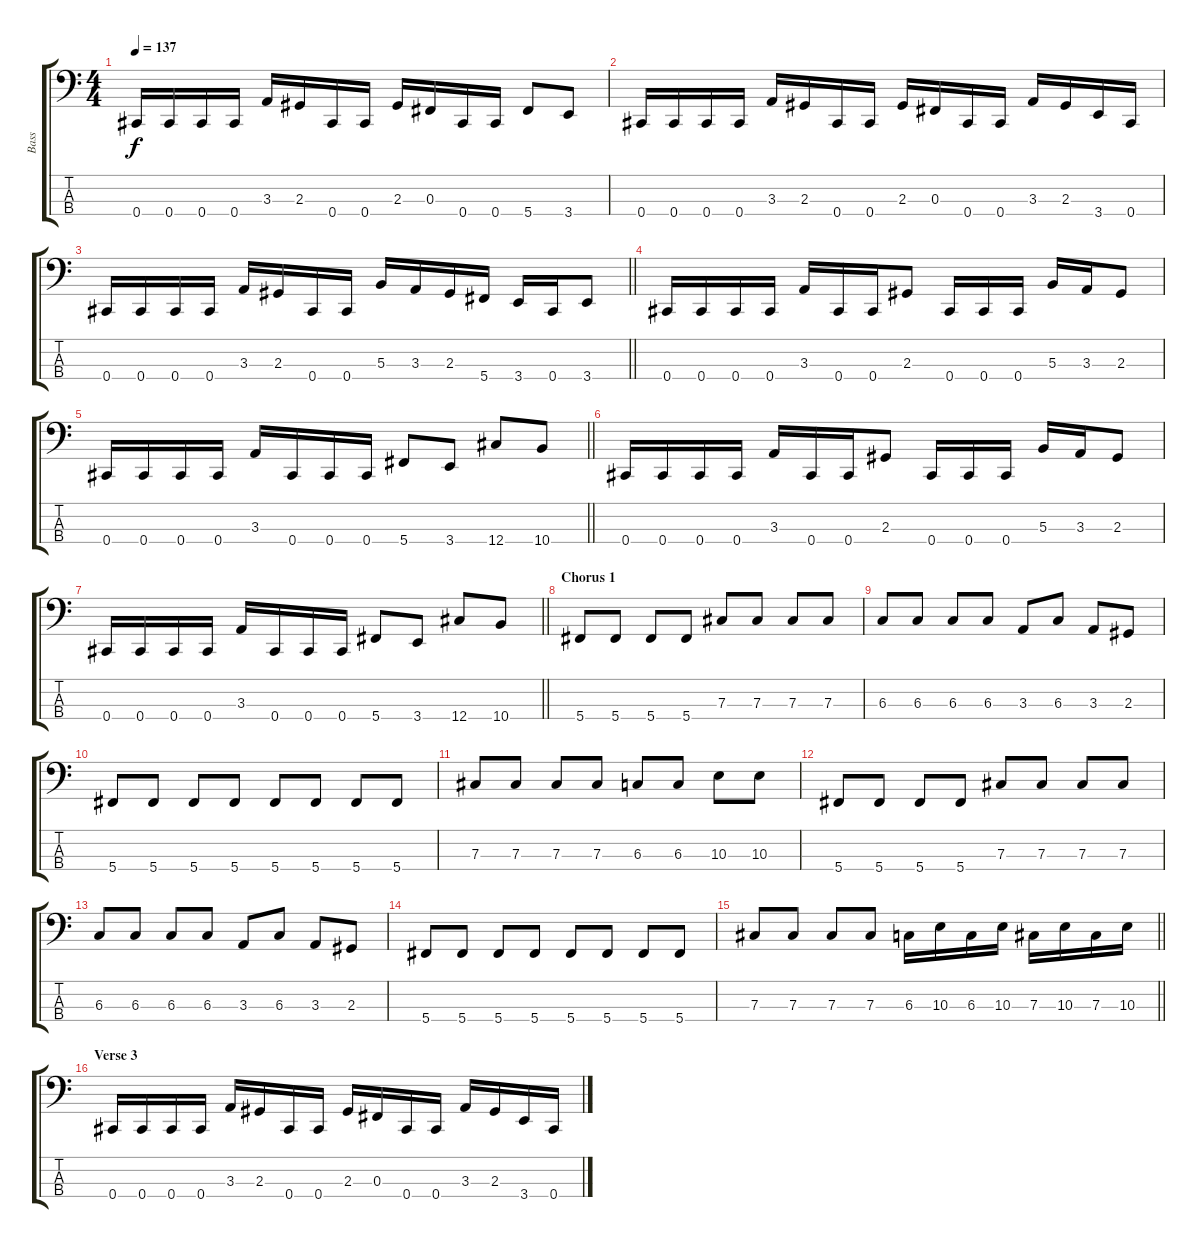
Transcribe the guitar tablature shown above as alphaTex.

\track ("Bass" "Bass") {instrument electricbassfinger}
\staff {score tabs}
\tuning (E2 B1 Gb1 Db1) {hide}
\ts (4 4)
\tempo 137
\clef f4
\ks c
0.4.16{dy f} 0.4.16 0.4.16 0.4.16 3.3.16 2.3.16 0.4.16 0.4.16 2.3.16 0.3.16 0.4.16 0.4.16 5.4.8 3.4.8 |
0.4.16 0.4.16 0.4.16 0.4.16 3.3.16 2.3.16 0.4.16 0.4.16 2.3.16 0.3.16 0.4.16 0.4.16 3.3.16 2.3.16 3.4.16 0.4.16 |
\barLineRight lightlight
0.4.16 0.4.16 0.4.16 0.4.16 3.3.16 2.3.16 0.4.16 0.4.16 5.3.16 3.3.16 2.3.16 5.4.16 3.4.16 0.4.16 3.4.8 |
0.4.16 0.4.16 0.4.16 0.4.16 3.3.16 0.4.16 0.4.16 2.3.8 0.4.16 0.4.16 0.4.16 5.3.16 3.3.16 2.3.8 |
\barLineRight lightlight
0.4.16 0.4.16 0.4.16 0.4.16 3.3.16 0.4.16 0.4.16 0.4.16 5.4.8 3.4.8 12.4.8 10.4.8 |
0.4.16 0.4.16 0.4.16 0.4.16 3.3.16 0.4.16 0.4.16 2.3.8 0.4.16 0.4.16 0.4.16 5.3.16 3.3.16 2.3.8 |
\barLineRight lightlight
0.4.16 0.4.16 0.4.16 0.4.16 3.3.16 0.4.16 0.4.16 0.4.16 5.4.8 3.4.8 12.4.8 10.4.8 |
\section ("" "Chorus 1")
5.4.8 5.4.8 5.4.8 5.4.8 7.3.8 7.3.8 7.3.8 7.3.8 |
6.3.8 6.3.8 6.3.8 6.3.8 3.3.8 6.3.8 3.3.8 2.3.8 |
5.4.8 5.4.8 5.4.8 5.4.8 5.4.8 5.4.8 5.4.8 5.4.8 |
7.3.8 7.3.8 7.3.8 7.3.8 6.3.8 6.3.8 10.3.8 10.3.8 |
5.4.8 5.4.8 5.4.8 5.4.8 7.3.8 7.3.8 7.3.8 7.3.8 |
6.3.8 6.3.8 6.3.8 6.3.8 3.3.8 6.3.8 3.3.8 2.3.8 |
5.4.8 5.4.8 5.4.8 5.4.8 5.4.8 5.4.8 5.4.8 5.4.8 |
\barLineRight lightlight
7.3.8 7.3.8 7.3.8 7.3.8 6.3.16 10.3.16 6.3.16 10.3.16 7.3.16 10.3.16 7.3.16 10.3.16 |
\section ("" "Verse 3")
0.4.16 0.4.16 0.4.16 0.4.16 3.3.16 2.3.16 0.4.16 0.4.16 2.3.16 0.3.16 0.4.16 0.4.16 3.3.16 2.3.16 3.4.16 0.4.16
